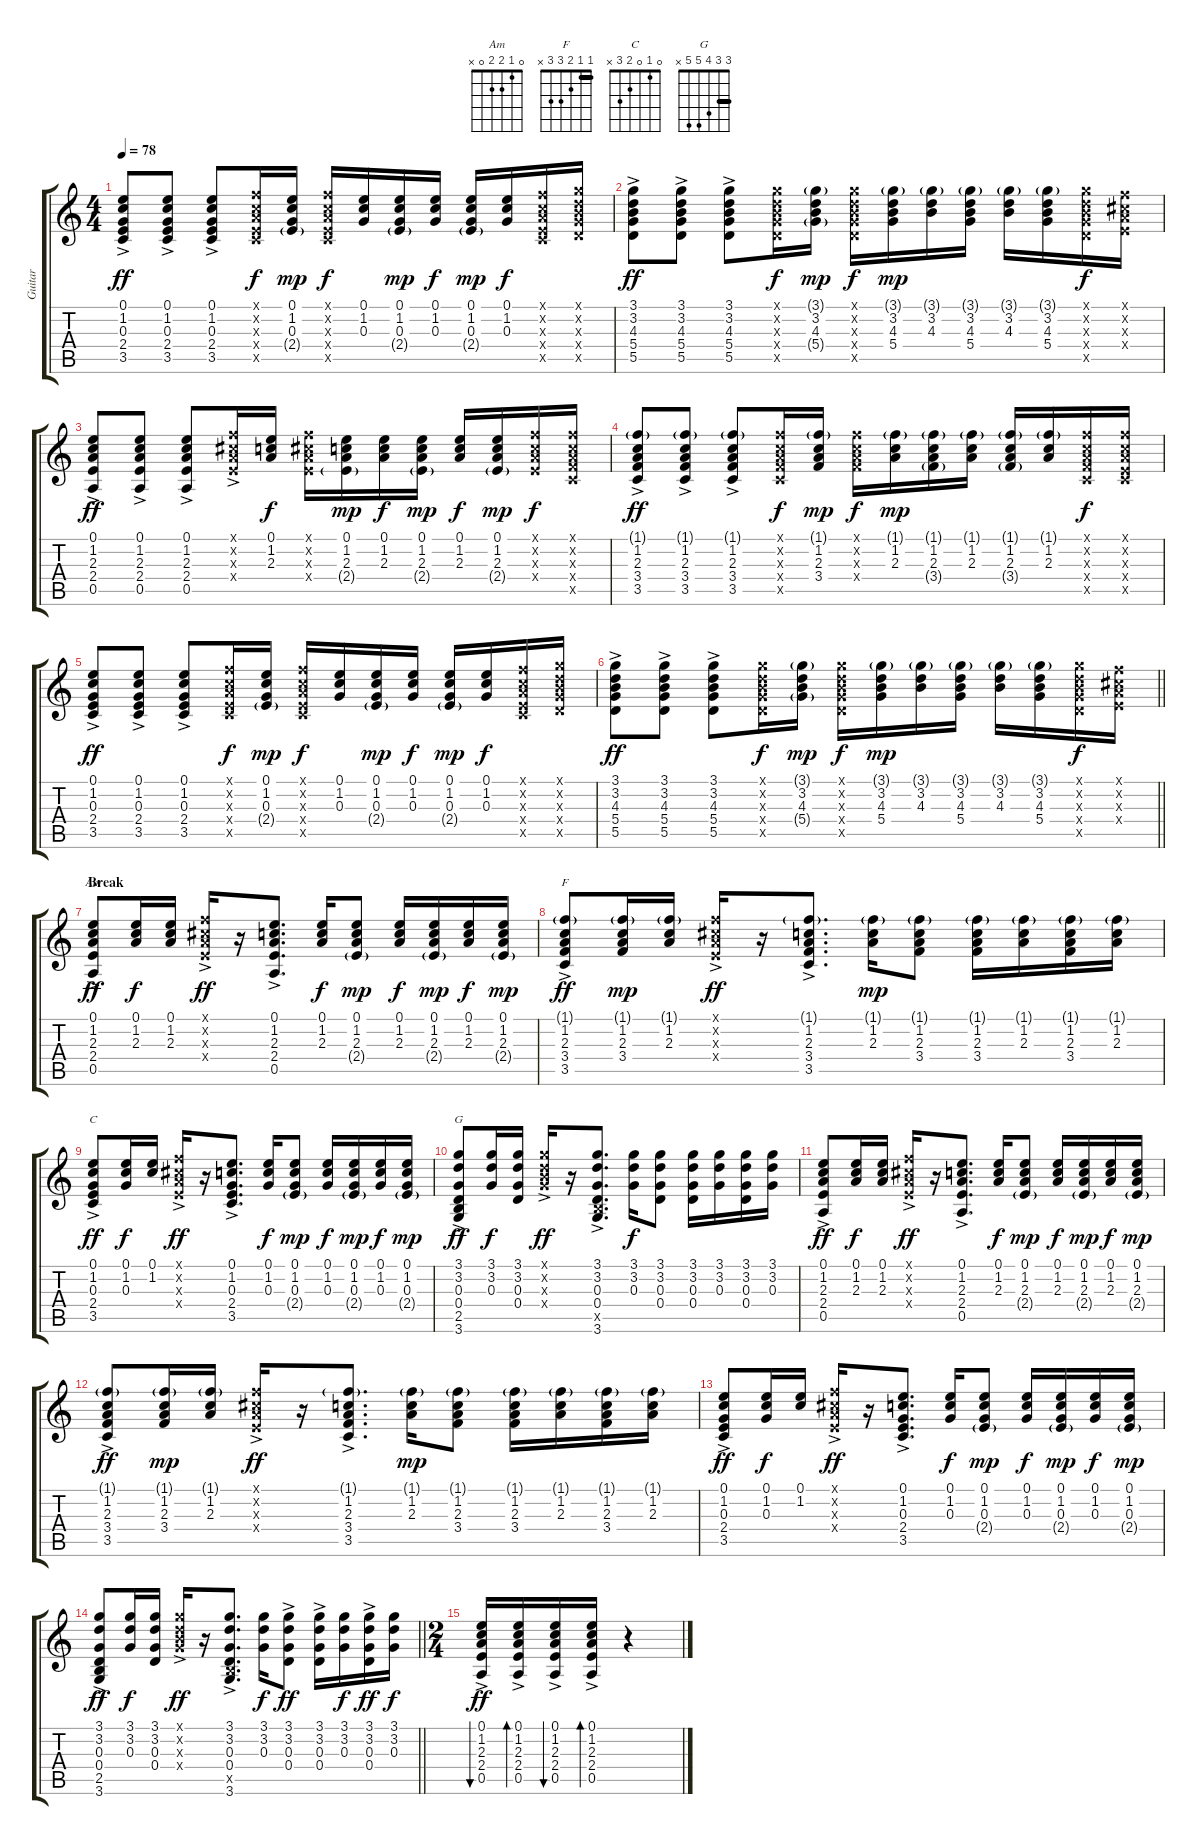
\track ("Guitar" "Guitar") {instrument acousticguitarsteel}
\staff {score tabs}
\tuning (E4 B3 G3 D3 A2 E2) {hide}
\chord ("Am" 0 1 2 2 0 x)
\chord ("F" 1 1 2 3 3 x) {barre 1}
\chord ("C" 0 1 0 2 3 x)
\chord ("G" 3 3 4 5 5 x) {barre 3}
\ts (4 4)
\tempo 78
\clef g2
\ks c
(0.1{ac} 1.2{ac} 0.3{ac} 2.4 3.5).8{dy ff} (0.1{ac} 1.2{ac} 0.3{ac} 2.4 3.5).8 (0.1{ac} 1.2{ac} 0.3{ac} 2.4 3.5).8 (1.1{x} 1.2{x} 2.3{x} 2.4{x} 3.5{x}).16{dy f} (0.1 1.2 0.3 2.4{g}).16{dy mp} (1.1{x} 1.2{x} 2.3{x} 2.4{x} 3.5{x}).16{dy f} (0.1 1.2 0.3).16 (0.1 1.2 0.3 2.4{g}).16{dy mp} (0.1 1.2 0.3).16{dy f} (0.1 1.2 0.3 2.4{g}).16{dy mp} (0.1 1.2 0.3).16{dy f} (1.1{x} 1.2{x} 2.3{x} 2.4{x} 3.5{x}).16 (3.1{x} 3.2{x} 4.3{x} 5.4{x} 5.5{x}).16 |
(3.1 3.2{ac} 4.3{ac} 5.4{ac} 5.5).8{dy ff} (3.1 3.2{ac} 4.3{ac} 5.4{ac} 5.5).8 (3.1 3.2{ac} 4.3{ac} 5.4{ac} 5.5).8 (3.1{x} 3.2{x} 4.3{x} 5.4{x} 5.5{x}).16{dy f} (3.1{g} 3.2 4.3 5.4{g}).16{dy mp} (3.1{x} 3.2{x} 4.3{x} 5.4{x} 5.5{x}).16{dy f} (3.1{g} 3.2 4.3 5.4).16{dy mp} (3.1{g} 3.2 4.3).16 (3.1{g} 3.2 4.3 5.4).16 (3.1{g} 3.2 4.3).16 (3.1{g} 3.2 4.3 5.4).16 (3.1{x} 3.2{x} 4.3{x} 5.4{x} 5.5{x}).16{dy f} (1.1{x} 2.2{x} 2.3{x} 2.4{x}).16 |
(0.1{ac} 1.2{ac} 2.3{ac} 2.4{ac} 0.5).8{dy ff} (0.1{ac} 1.2{ac} 2.3{ac} 2.4{ac} 0.5).8 (0.1{ac} 1.2{ac} 2.3{ac} 2.4{ac} 0.5).8 (1.1{ac x} 2.2{ac x} 2.3{ac x} 2.4{ac x}).16 (0.1 1.2 2.3).16{dy f} (1.1{x} 2.2{x} 2.3{x} 2.4{x}).16 (0.1 1.2 2.3 2.4{g}).16{dy mp} (0.1 1.2 2.3).16{dy f} (0.1 1.2 2.3 2.4{g}).16{dy mp} (0.1 1.2 2.3).16{dy f} (0.1 1.2 2.3 2.4{g}).16{dy mp} (1.1{x} 1.2{x} 2.3{x} 2.4{x}).16{dy f} (1.1{x} 1.2{x} 2.3{x} 3.4{x} 3.5{x}).16 |
(1.1{g} 1.2{ac} 2.3{ac} 3.4{ac} 3.5).8{dy ff} (1.1{g} 1.2{ac} 2.3{ac} 3.4{ac} 3.5).8 (1.1{g} 1.2{ac} 2.3{ac} 3.4{ac} 3.5).8 (1.1{x} 1.2{x} 2.3{x} 3.4{x} 3.5{x}).16{dy f} (1.1{g} 1.2 2.3 3.4).16{dy mp} (1.1{x} 1.2{x} 2.3{x} 3.4{x}).16{dy f} (1.1{g} 1.2 2.3).16{dy mp} (1.1{g} 1.2 2.3 3.4{g}).16 (1.1{g} 1.2 2.3).16 (1.1{g} 1.2 2.3 3.4{g}).16 (1.1{g} 1.2 2.3).16 (1.1{x} 1.2{x} 2.3{x} 3.4{x} 3.5{x}).16{dy f} (1.1{x} 1.2{x} 2.3{x} 2.4{x} 3.5{x}).16 |
(0.1{ac} 1.2{ac} 0.3{ac} 2.4 3.5).8{dy ff} (0.1{ac} 1.2{ac} 0.3{ac} 2.4 3.5).8 (0.1{ac} 1.2{ac} 0.3{ac} 2.4 3.5).8 (1.1{x} 1.2{x} 2.3{x} 2.4{x} 3.5{x}).16{dy f} (0.1 1.2 0.3 2.4{g}).16{dy mp} (1.1{x} 1.2{x} 2.3{x} 2.4{x} 3.5{x}).16{dy f} (0.1 1.2 0.3).16 (0.1 1.2 0.3 2.4{g}).16{dy mp} (0.1 1.2 0.3).16{dy f} (0.1 1.2 0.3 2.4{g}).16{dy mp} (0.1 1.2 0.3).16{dy f} (1.1{x} 1.2{x} 2.3{x} 2.4{x} 3.5{x}).16 (3.1{x} 3.2{x} 4.3{x} 5.4{x} 5.5{x}).16 |
\barLineRight lightlight
(3.1 3.2{ac} 4.3{ac} 5.4{ac} 5.5).8{dy ff} (3.1 3.2{ac} 4.3{ac} 5.4{ac} 5.5).8 (3.1 3.2{ac} 4.3{ac} 5.4{ac} 5.5).8 (3.1{x} 3.2{x} 4.3{x} 5.4{x} 5.5{x}).16{dy f} (3.1{g} 3.2 4.3 5.4{g}).16{dy mp} (3.1{x} 3.2{x} 4.3{x} 5.4{x} 5.5{x}).16{dy f} (3.1{g} 3.2 4.3 5.4).16{dy mp} (3.1{g} 3.2 4.3).16 (3.1{g} 3.2 4.3 5.4).16 (3.1{g} 3.2 4.3).16 (3.1{g} 3.2 4.3 5.4).16 (3.1{x} 3.2{x} 4.3{x} 5.4{x} 5.5{x}).16{dy f} (1.1{x} 2.2{x} 2.3{x} 2.4{x}).16 |
\section ("" "Break")
(0.1 1.2{ac} 2.3{ac} 2.4{ac} 0.5).8{ch "Am" dy ff} (0.1 1.2 2.3).16{dy f} (0.1 1.2 2.3).16 (1.1{ac x} 2.2{ac x} 2.3{ac x} 2.4{ac x}).16{dy ff} r.16 (0.1 1.2{ac} 2.3{ac} 2.4{ac} 0.5).8{d} (0.1 1.2 2.3).16{dy f} (0.1 1.2 2.3 2.4{g}).8{dy mp} (0.1 1.2 2.3).16{dy f} (0.1 1.2 2.3 2.4{g}).16{dy mp} (0.1 1.2 2.3).16{dy f} (0.1 1.2 2.3 2.4{g}).16{dy mp} |
(1.1{g} 1.2{ac} 2.3{ac} 3.4{ac} 3.5).8{ch "F" dy ff} (1.1{g} 1.2 2.3 3.4).16{dy mp} (1.1{g} 1.2 2.3).16 (1.1{ac x} 2.2{ac x} 2.3{ac x} 2.4{ac x}).16{dy ff} r.16 (1.1{g} 1.2{ac} 2.3{ac} 3.4 3.5).8{d} (1.1{g} 1.2 2.3).16{dy mp} (1.1{g} 1.2 2.3 3.4).8 (1.1{g} 1.2 2.3 3.4).16 (1.1{g} 1.2 2.3).16 (1.1{g} 1.2 2.3 3.4).16 (1.1{g} 1.2 2.3).16 |
(0.1 1.2{ac} 0.3{ac} 2.4 3.5).8{ch "C" dy ff} (0.1 1.2 0.3).16{dy f} (0.1 1.2).16 (1.1{ac x} 2.2{ac x} 2.3{ac x} 2.4{ac x}).16{dy ff} r.16 (0.1 1.2{ac} 0.3{ac} 2.4{ac} 3.5).8{d} (0.1 1.2 0.3).16{dy f} (0.1 1.2 0.3 2.4{g}).8{dy mp} (0.1 1.2 0.3).16{dy f} (0.1 1.2 0.3 2.4{g}).16{dy mp} (0.1 1.2 0.3).16{dy f} (0.1 1.2 0.3 2.4{g}).16{dy mp} |
(3.1{ac} 3.2{ac} 0.3{ac} 0.4 2.5 3.6{ac}).8{ch "G" dy ff} (3.1 3.2 0.3).16{dy f} (3.1 3.2 0.3 0.4).16 (3.1{ac x} 3.2{ac x} 4.3{ac x} 5.4{ac x}).16{dy ff} r.16 (3.1{ac} 3.2{ac} 0.3{ac} 0.4 2.5{x} 3.6).8{d} (3.1 3.2 0.3).16{dy f} (3.1 3.2 0.3 0.4).8 (3.1 3.2 0.3 0.4).16 (3.1 3.2 0.3).16 (3.1 3.2 0.3 0.4).16 (3.1 3.2 0.3).16 |
(0.1 1.2{ac} 2.3{ac} 2.4{ac} 0.5).8{dy ff} (0.1 1.2 2.3).16{dy f} (0.1 1.2 2.3).16 (1.1{ac x} 2.2{ac x} 2.3{ac x} 2.4{ac x}).16{dy ff} r.16 (0.1 1.2{ac} 2.3{ac} 2.4{ac} 0.5).8{d} (0.1 1.2 2.3).16{dy f} (0.1 1.2 2.3 2.4{g}).8{dy mp} (0.1 1.2 2.3).16{dy f} (0.1 1.2 2.3 2.4{g}).16{dy mp} (0.1 1.2 2.3).16{dy f} (0.1 1.2 2.3 2.4{g}).16{dy mp} |
(1.1{g} 1.2{ac} 2.3{ac} 3.4{ac} 3.5).8{dy ff} (1.1{g} 1.2 2.3 3.4).16{dy mp} (1.1{g} 1.2 2.3).16 (1.1{ac x} 2.2{ac x} 2.3{ac x} 2.4{ac x}).16{dy ff} r.16 (1.1{g} 1.2{ac} 2.3{ac} 3.4 3.5).8{d} (1.1{g} 1.2 2.3).16{dy mp} (1.1{g} 1.2 2.3 3.4).8 (1.1{g} 1.2 2.3 3.4).16 (1.1{g} 1.2 2.3).16 (1.1{g} 1.2 2.3 3.4).16 (1.1{g} 1.2 2.3).16 |
(0.1 1.2{ac} 0.3{ac} 2.4 3.5).8{dy ff} (0.1 1.2 0.3).16{dy f} (0.1 1.2).16 (1.1{ac x} 2.2{ac x} 2.3{ac x} 2.4{ac x}).16{dy ff} r.16 (0.1 1.2{ac} 0.3{ac} 2.4{ac} 3.5).8{d} (0.1 1.2 0.3).16{dy f} (0.1 1.2 0.3 2.4{g}).8{dy mp} (0.1 1.2 0.3).16{dy f} (0.1 1.2 0.3 2.4{g}).16{dy mp} (0.1 1.2 0.3).16{dy f} (0.1 1.2 0.3 2.4{g}).16{dy mp} |
\barLineRight lightlight
(3.1{ac} 3.2{ac} 0.3{ac} 0.4 2.5 3.6{ac}).8{dy ff} (3.1 3.2 0.3).16{dy f} (3.1 3.2 0.3 0.4).16 (3.1{ac x} 3.2{ac x} 4.3{ac x} 5.4{ac x}).16{dy ff} r.16 (3.1{ac} 3.2{ac} 0.3{ac} 0.4 2.5{x} 3.6).8{d} (3.1 3.2 0.3).16{dy f} (3.1 3.2{ac} 0.3{ac} 0.4{ac}).8{dy ff} (3.1 3.2{ac} 0.3{ac} 0.4{ac}).16 (3.1 3.2 0.3).16{dy f} (3.1 3.2{ac} 0.3{ac} 0.4{ac}).16{dy ff} (3.1 3.2 0.3).16{dy f} |
\ts (2 4)
(0.1{ac} 1.2{ac} 2.3{ac} 2.4{ac} 0.5{ac}).16{bu 30 dy ff} (0.1{ac} 1.2{ac} 2.3{ac} 2.4{ac} 0.5{ac}).16{bd 30} (0.1{ac} 1.2{ac} 2.3{ac} 2.4{ac} 0.5{ac}).16{bu 30} (0.1{ac} 1.2{ac} 2.3{ac} 2.4{ac} 0.5{ac}).16{bd 30} r.4
